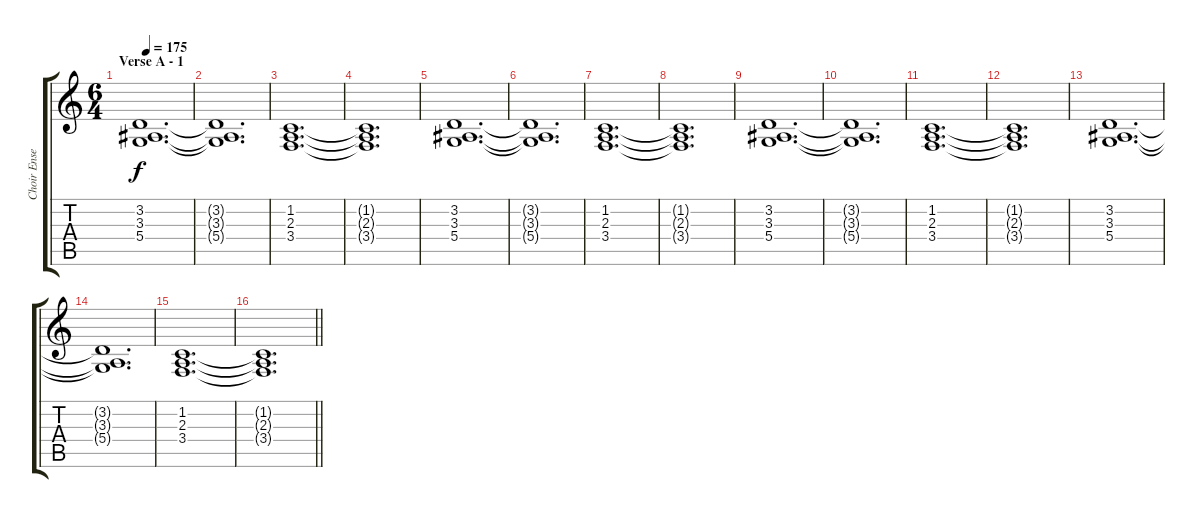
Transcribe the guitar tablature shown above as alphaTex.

\track ("Choir Ensemble" "Choir Ense") {instrument pad4choir}
\staff {score tabs}
\tuning (E4 B3 G3 D3 A2 E2) {hide}
\ts (6 4)
\section ("" "Verse A - 1")
\tempo 175
\clef g2
\ks c
(3.2 3.3 5.4).1{d dy f volume 4} |
(3.2{t} 3.3{t} 5.4{t}).1{d} |
(1.2 2.3 3.4).1{d} |
(1.2{t} 2.3{t} 3.4{t}).1{d} |
(3.2 3.3 5.4).1{d} |
(3.2{t} 3.3{t} 5.4{t}).1{d} |
(1.2 2.3 3.4).1{d} |
(1.2{t} 2.3{t} 3.4{t}).1{d} |
(3.2 3.3 5.4).1{d} |
(3.2{t} 3.3{t} 5.4{t}).1{d} |
(1.2 2.3 3.4).1{d} |
(1.2{t} 2.3{t} 3.4{t}).1{d} |
(3.2 3.3 5.4).1{d} |
(3.2{t} 3.3{t} 5.4{t}).1{d} |
(1.2 2.3 3.4).1{d} |
\barLineRight lightlight
(1.2{t} 2.3{t} 3.4{t}).1{d}
